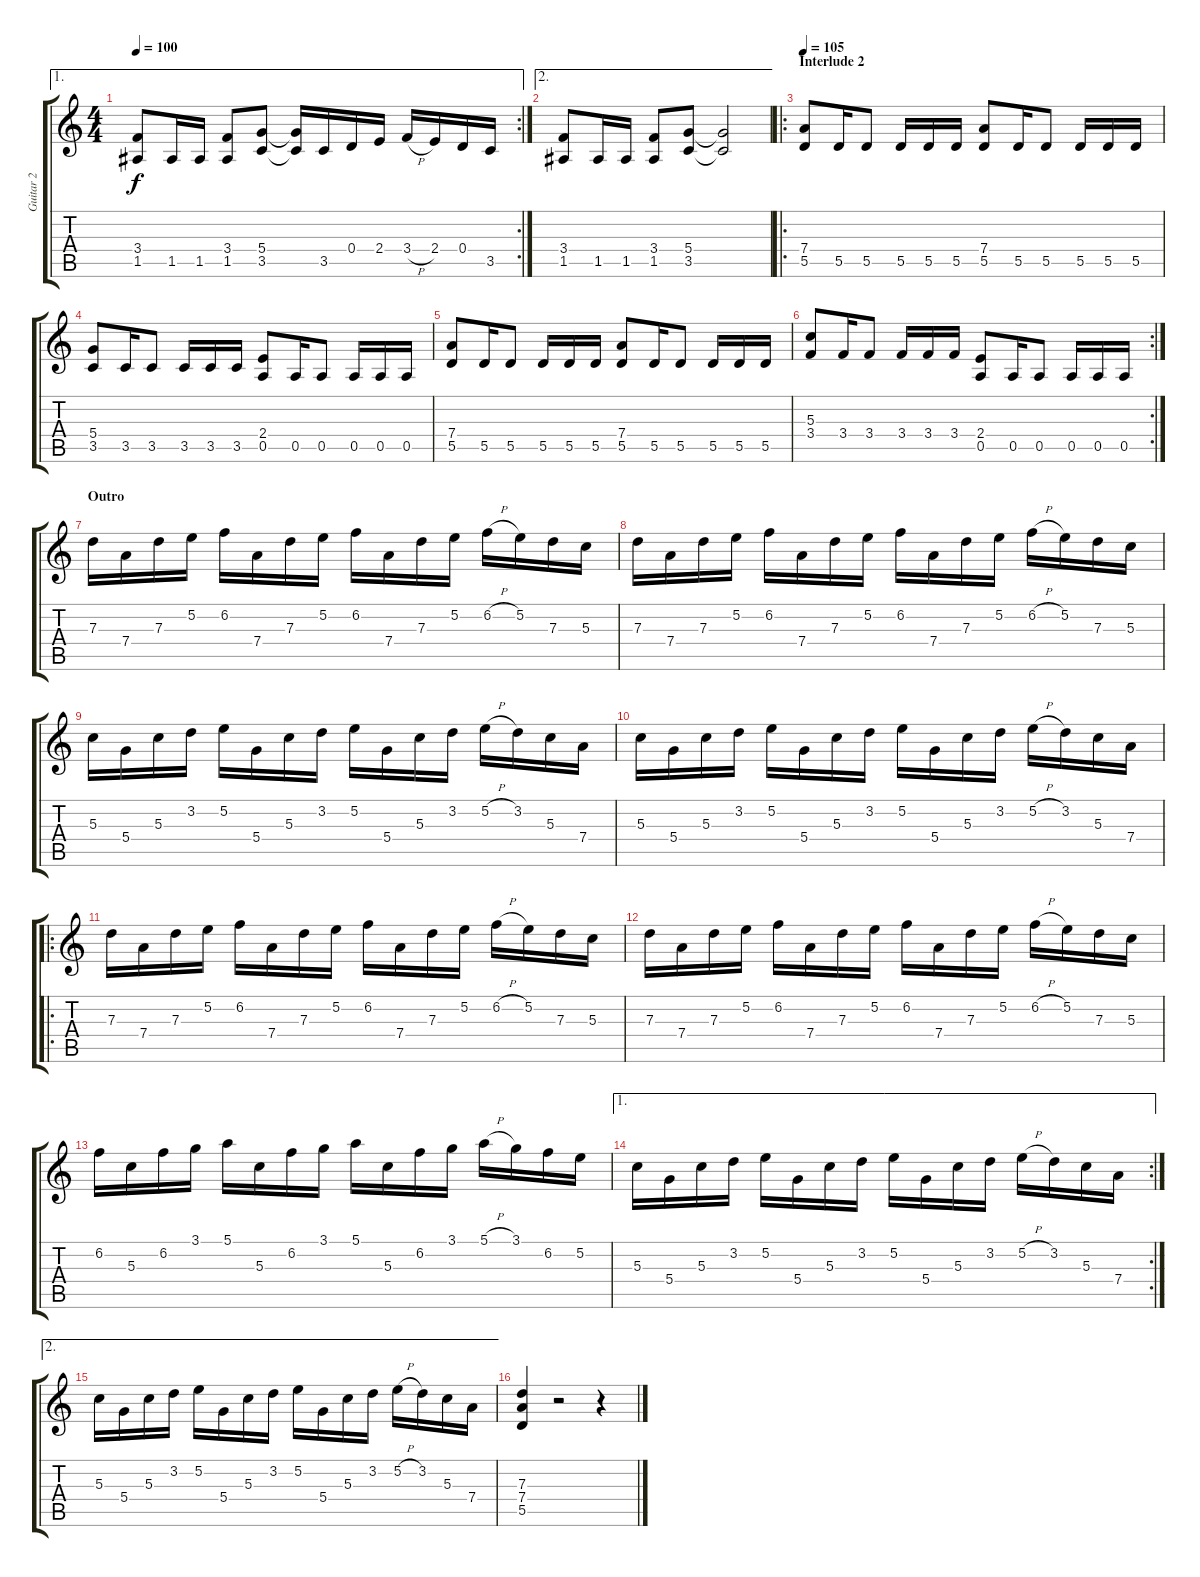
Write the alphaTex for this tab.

\track ("Guitar 2" "Guitar 2") {instrument overdrivenguitar}
\staff {score tabs}
\tuning (E4 B3 G3 D3 A2 E2) {hide}
\ae 1
\rc 2
\ts (4 4)
\tempo 100
\clef g2
\ks c
(3.4 1.5).8{dy f} 1.5.16 1.5.16 (3.4 1.5).8 (5.4 3.5).8 (5.4{t} 3.5{t}).16 3.5.16 0.4.16 2.4.16 3.4{h}.16 2.4.16 0.4.16 3.5.16 |
\ae 2
(3.4 1.5).8 1.5.16 1.5.16 (3.4 1.5).8 (5.4 3.5).8 (5.4{t} 3.5{t}).2 |
\ro
\section ("" "Interlude 2")
\tempo 105
(7.4 5.5).8 5.5.16 5.5.8 5.5.16 5.5.16 5.5.16 (7.4 5.5).8 5.5.16 5.5.8 5.5.16 5.5.16 5.5.16 |
(5.4 3.5).8 3.5.16 3.5.8 3.5.16 3.5.16 3.5.16 (2.4 0.5).8 0.5.16 0.5.8 0.5.16 0.5.16 0.5.16 |
(7.4 5.5).8 5.5.16 5.5.8 5.5.16 5.5.16 5.5.16 (7.4 5.5).8 5.5.16 5.5.8 5.5.16 5.5.16 5.5.16 |
\rc 2
(5.3 3.4).8 3.4.16 3.4.8 3.4.16 3.4.16 3.4.16 (2.4 0.5).8 0.5.16 0.5.8 0.5.16 0.5.16 0.5.16 |
\section ("" "Outro")
7.3.16 7.4.16 7.3.16 5.2.16 6.2.16 7.4.16 7.3.16 5.2.16 6.2.16 7.4.16 7.3.16 5.2.16 6.2{h}.16 5.2.16 7.3.16 5.3.16 |
7.3.16 7.4.16 7.3.16 5.2.16 6.2.16 7.4.16 7.3.16 5.2.16 6.2.16 7.4.16 7.3.16 5.2.16 6.2{h}.16 5.2.16 7.3.16 5.3.16 |
5.3.16 5.4.16 5.3.16 3.2.16 5.2.16 5.4.16 5.3.16 3.2.16 5.2.16 5.4.16 5.3.16 3.2.16 5.2{h}.16 3.2.16 5.3.16 7.4.16 |
5.3.16 5.4.16 5.3.16 3.2.16 5.2.16 5.4.16 5.3.16 3.2.16 5.2.16 5.4.16 5.3.16 3.2.16 5.2{h}.16 3.2.16 5.3.16 7.4.16 |
\ro
7.3.16 7.4.16 7.3.16 5.2.16 6.2.16 7.4.16 7.3.16 5.2.16 6.2.16 7.4.16 7.3.16 5.2.16 6.2{h}.16 5.2.16 7.3.16 5.3.16 |
7.3.16 7.4.16 7.3.16 5.2.16 6.2.16 7.4.16 7.3.16 5.2.16 6.2.16 7.4.16 7.3.16 5.2.16 6.2{h}.16 5.2.16 7.3.16 5.3.16 |
6.2.16 5.3.16 6.2.16 3.1.16 5.1.16 5.3.16 6.2.16 3.1.16 5.1.16 5.3.16 6.2.16 3.1.16 5.1{h}.16 3.1.16 6.2.16 5.2.16 |
\ae 1
\rc 2
5.3.16 5.4.16 5.3.16 3.2.16 5.2.16 5.4.16 5.3.16 3.2.16 5.2.16 5.4.16 5.3.16 3.2.16 5.2{h}.16 3.2.16 5.3.16 7.4.16 |
\ae 2
5.3.16 5.4.16 5.3.16 3.2.16 5.2.16 5.4.16 5.3.16 3.2.16 5.2.16 5.4.16 5.3.16 3.2.16 5.2{h}.16 3.2.16 5.3.16 7.4.16 |
(7.3 7.4 5.5).4 r.2 r.4
